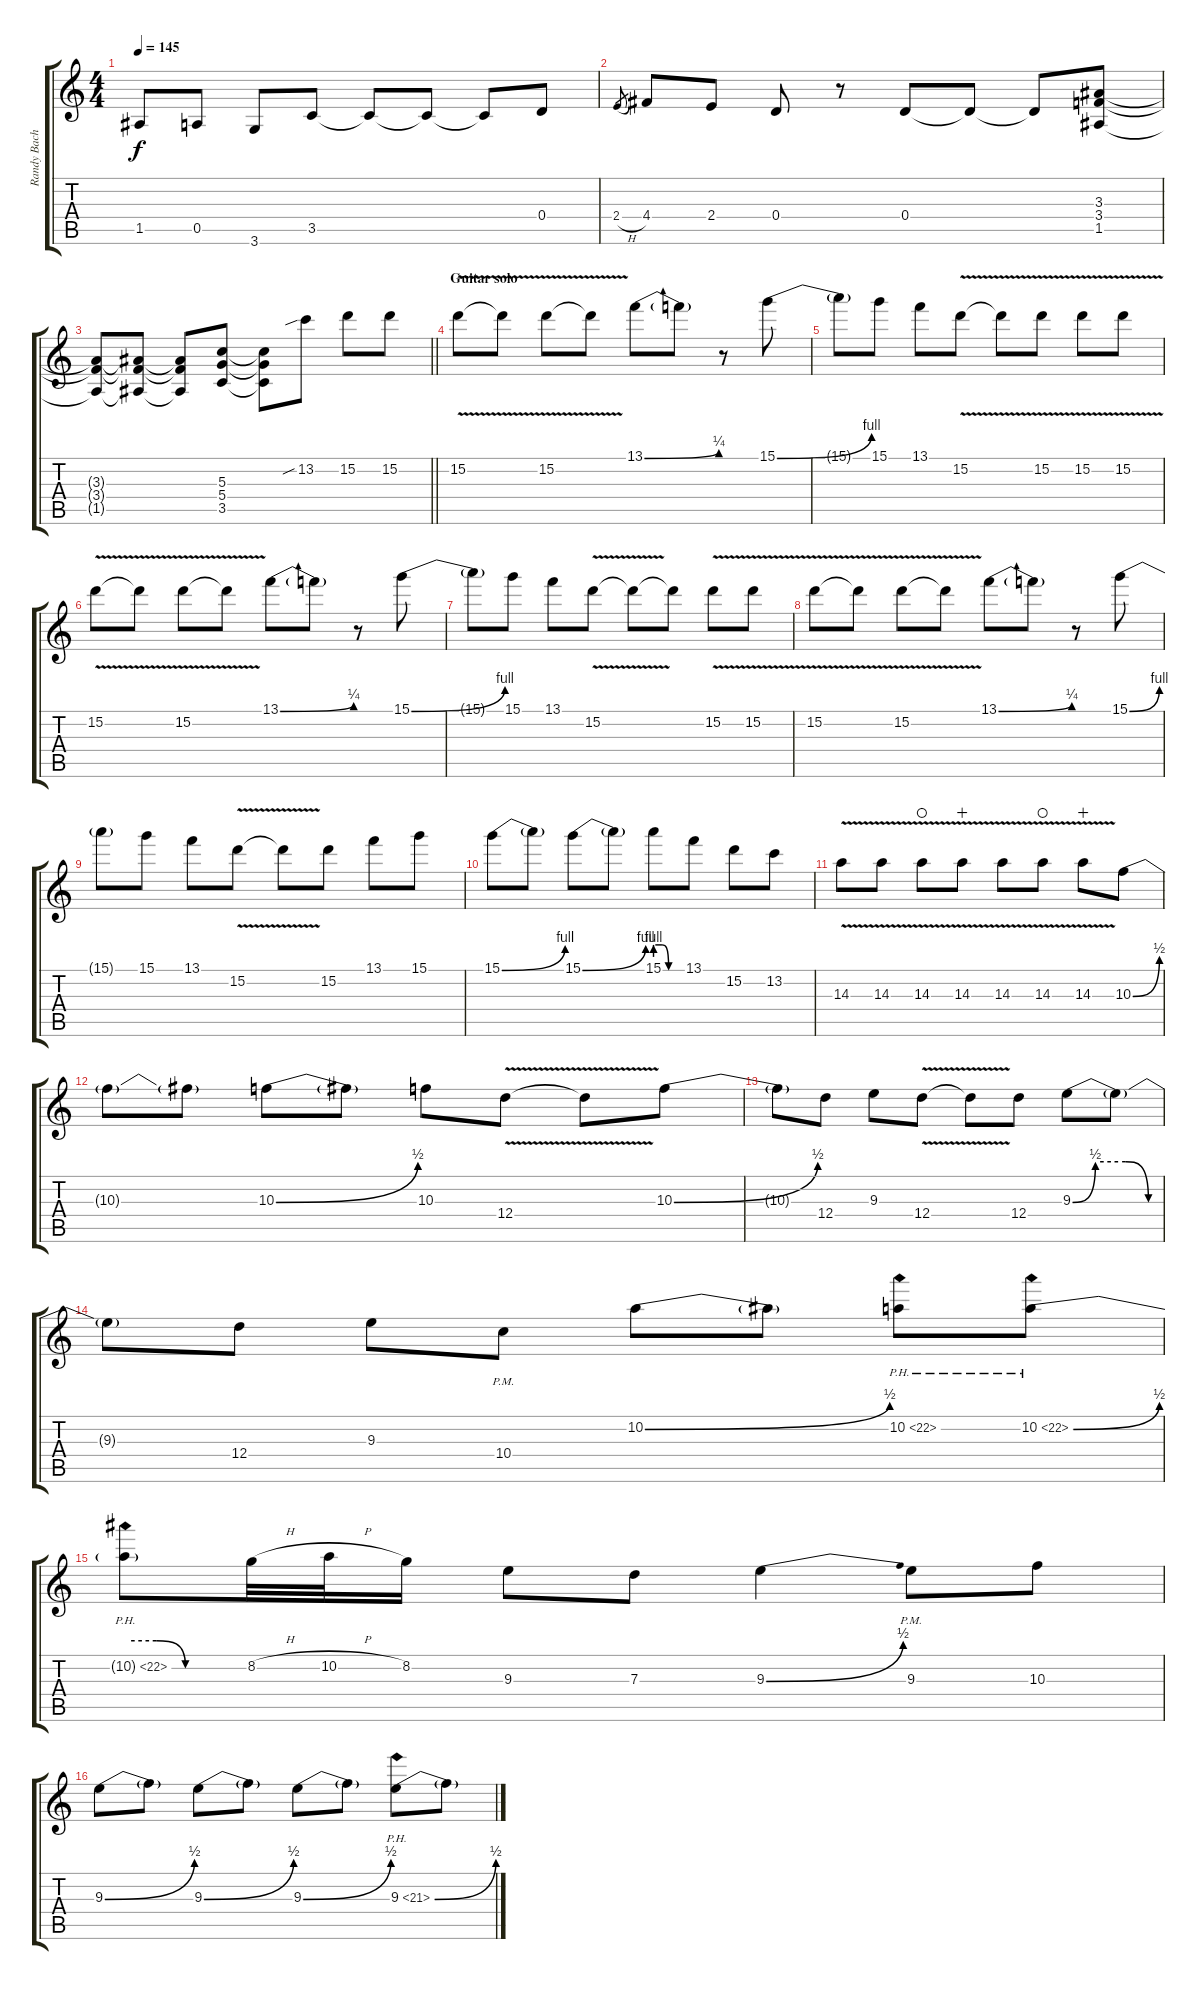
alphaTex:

\track ("Randy Bachman" "Randy Bach") {instrument overdrivenguitar}
\staff {score tabs}
\tuning (E4 B3 G3 D3 A2 E2) {hide}
\ts (4 4)
\tempo 145
\clef g2
\ks c
1.5.8{dy f} 0.5.8 3.6.8 3.5.8 3.5{t}.8 3.5{t}.8 3.5{t}.8 0.4.8 |
2.4{h}.8{gr} 4.4.8 2.4.8 0.4.8 r.8 0.4.8 0.4{t}.8 0.4{t}.8 (3.3 3.4 1.5).8 |
\barLineRight lightlight
(3.3{t} 3.4{t} 1.5{t}).8 (3.3{t} 3.4{t} 1.5{t}).8 (3.3{t} 3.4{t} 1.5{t}).8 (5.3 5.4 3.5).8 (5.3{t} 5.4{t} 3.5{t}).8 13.2{sib}.8{volume 11} 15.2.8 15.2.8 |
\section ("" "Guitar solo")
15.2{v}.8 15.2{t}.8 15.2{v}.8 15.2{t}.8 13.1{be (bend 0 0 60 1)}.8 13.1{t}.8 r.8 15.1{be (bend 0 0 60 4)}.8 |
15.1{t}.8 15.1.8 13.1.8 15.2{v}.8 15.2{t}.8 15.2{v}.8 15.2{v}.8 15.2{v}.8 |
15.2{v}.8 15.2{t}.8 15.2{v}.8 15.2{t}.8 13.1{be (bend 0 0 60 1)}.8 13.1{t}.8 r.8 15.1{be (bend 0 0 60 4)}.8 |
15.1{t}.8 15.1.8 13.1.8 15.2{v}.8 15.2{t}.8 15.2{t}.8 15.2{v}.8 15.2{v}.8 |
15.2{v}.8 15.2{t}.8 15.2{v}.8 15.2{t}.8 13.1{be (bend 0 0 60 1)}.8 13.1{t}.8 r.8 15.1{be (bend 0 0 60 4)}.8 |
15.1{t}.8 15.1.8 13.1.8 15.2{v}.8 15.2{t}.8 15.2.8 13.1.8 15.1.8 |
15.1{be (bend 0 0 60 4)}.8 15.1{t}.8 15.1{be (bend 0 0 60 4)}.8 15.1{t}.8 15.1{be (custom 0 4 15 4 30 0 60 0)}.8 13.1.8 15.2.8 13.2.8 |
14.3{v}.8 14.3{v}.8 14.3{v}.8{waho} 14.3{v}.8{wahc} 14.3{v}.8 14.3{v}.8{waho} 14.3{v}.8{wahc} 10.3{be (bend 0 0 60 2)}.8 |
10.3{t}.8 10.3{t}.8 10.3{be (bend 0 0 60 2)}.8 10.3{t}.8 10.3.8 12.4{v}.8 12.4{t}.8 10.3{be (bend 0 0 60 2)}.8 |
10.3{t}.8 12.4.8 9.3.8 12.4{v}.8 12.4{t}.8 12.4.8 9.3{be (custom 0 0 15 2 30 2 35 2 50 0 60 0)}.8 9.3{t}.8 |
9.3{t}.8 12.4.8 9.3.8 10.4{pm}.8 10.2{be (bend 0 0 60 2)}.8 10.2{t}.8 10.2{ph 12}.8 10.2{be (bend 0 0 60 2) ph 12}.8 |
10.2{be (custom 0 2 15 2 30 0 60 0) ph 12 t}.8 8.2{h}.32 10.2{h}.32 8.2.16 9.3.8 7.3.8 9.3{be (bend 0 0 60 2)}.4 9.3{pm}.8 10.3.8 |
9.3{be (bend 0 0 60 2)}.8 9.3{t}.8 9.3{be (bend 0 0 60 2)}.8 9.3{t}.8 9.3{be (bend 0 0 60 2)}.8 9.3{t}.8 9.3{be (bend 0 0 60 2) ph 12}.8 9.3{t}.8
